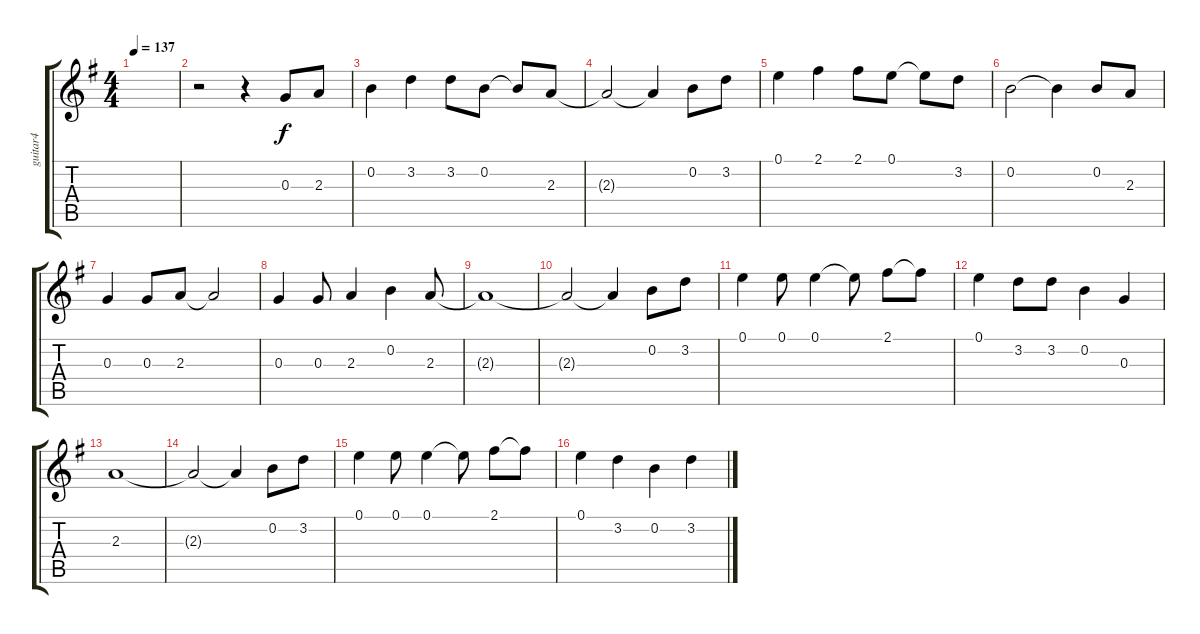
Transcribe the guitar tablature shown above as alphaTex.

\track ("guitar4" "guitar4") {instrument overdrivenguitar}
\staff {score tabs}
\tuning (E4 B3 G3 D3 A2 E2) {hide}
\ts (4 4)
\tempo 137
\clef g2
\ks g
|
r.2 r.4 0.3.8 2.3.8 |
0.2.4 3.2.4 3.2.8 0.2.8 0.2{t}.8 2.3.8 |
2.3{t}.2 2.3{t}.4 0.2.8 3.2.8 |
0.1.4 2.1.4 2.1.8 0.1.8 0.1{t}.8 3.2.8 |
0.2.2 0.2{t}.4 0.2.8 2.3.8 |
0.3.4 0.3.8 2.3.8 2.3{t}.2 |
0.3.4 0.3.8 2.3.4 0.2.4 2.3.8 |
2.3{t}.1 |
2.3{t}.2 2.3{t}.4 0.2.8 3.2.8 |
0.1.4 0.1.8 0.1.4 0.1{t}.8 2.1.8 2.1{t}.8 |
0.1.4 3.2.8 3.2.8 0.2.4 0.3.4 |
2.3.1 |
2.3{t}.2 2.3{t}.4 0.2.8 3.2.8 |
0.1.4 0.1.8 0.1.4 0.1{t}.8 2.1.8 2.1{t}.8 |
0.1.4 3.2.4 0.2.4 3.2.4
